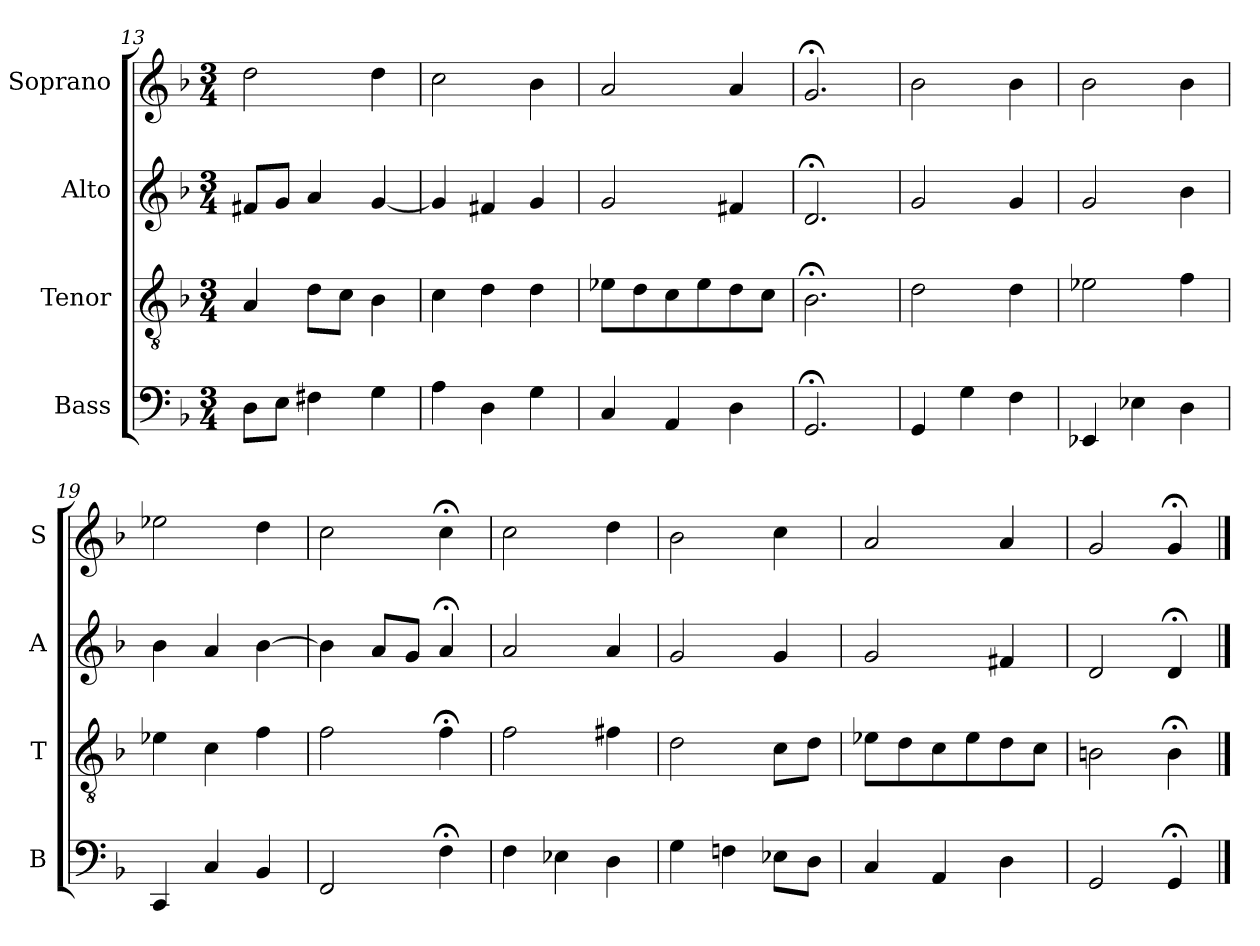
**kern	**kern	**kern	**kern
*part4	*part3	*part2	*part1
*staff4	*staff3	*staff2	*staff1
*I"Bass	*I"Tenor	*I"Alto	*I"Soprano
*I'B	*I'T	*I'A	*I'S
*clefF4	*clefGv2	*clefG2	*clefG2
*k[b-]	*k[b-]	*k[b-]	*k[b-]
*G:dor	*G:dor	*G:dor	*G:dor
*M3/4	*M3/4	*M3/4	*M3/4
=13	=13	=13	=13
8DL	4A	8f#XL	2dd
8EJ	.	8gJ	.
4F#X	8dL	4a	.
.	8cJ	.	.
4G	4B-	[4g	4dd
=14	=14	=14	=14
4A	4c	4g]	2cc
4D	4d	4f#X	.
4G	4d	4g	4b-
=15	=15	=15	=15
4C	8e-XL	2g	2a
.	8d	.	.
4AA	8c	.	.
.	8e-	.	.
4D	8d	4f#X	4a
.	8cJ	.	.
=16	=16	=16	=16
2.GG;<	2.B-;<	2.d;<	2.g;<
=17	=17	=17	=17
4GG	2d	2g	2b-
4G	.	.	.
4F	4d	4g	4b-
=18	=18	=18	=18
4EE-X	2e-X	2g	2b-
4E-X	.	.	.
4D	4f	4b-	4b-
=19	=19	=19	=19
4CC	4e-X	4b-	2ee-X
4C	4c	4a	.
4BB-	4f	[4b-	4dd
=20	=20	=20	=20
2FF	2f	4b-]	2cc
.	.	8aL	.
.	.	8gJ	.
4F;<	4f;<	4a;<	4cc;<
=21	=21	=21	=21
4F	2f	2a	2cc
4E-X	.	.	.
4D	4f#X	4a	4dd
=22	=22	=22	=22
4G	2d	2g	2b-
4Fn	.	.	.
8E-XL	8cL	4g	4cc
8DJ	8dJ	.	.
=23	=23	=23	=23
4C	8e-XL	2g	2a
.	8d	.	.
4AA	8c	.	.
.	8e-	.	.
4D	8d	4f#X	4a
.	8cJ	.	.
=24	=24	=24	=24
2GG	2Bn	2d	2g
4GG;<	4B;<	4d;<	4g;<
==	==	==	==
*-	*-	*-	*-
